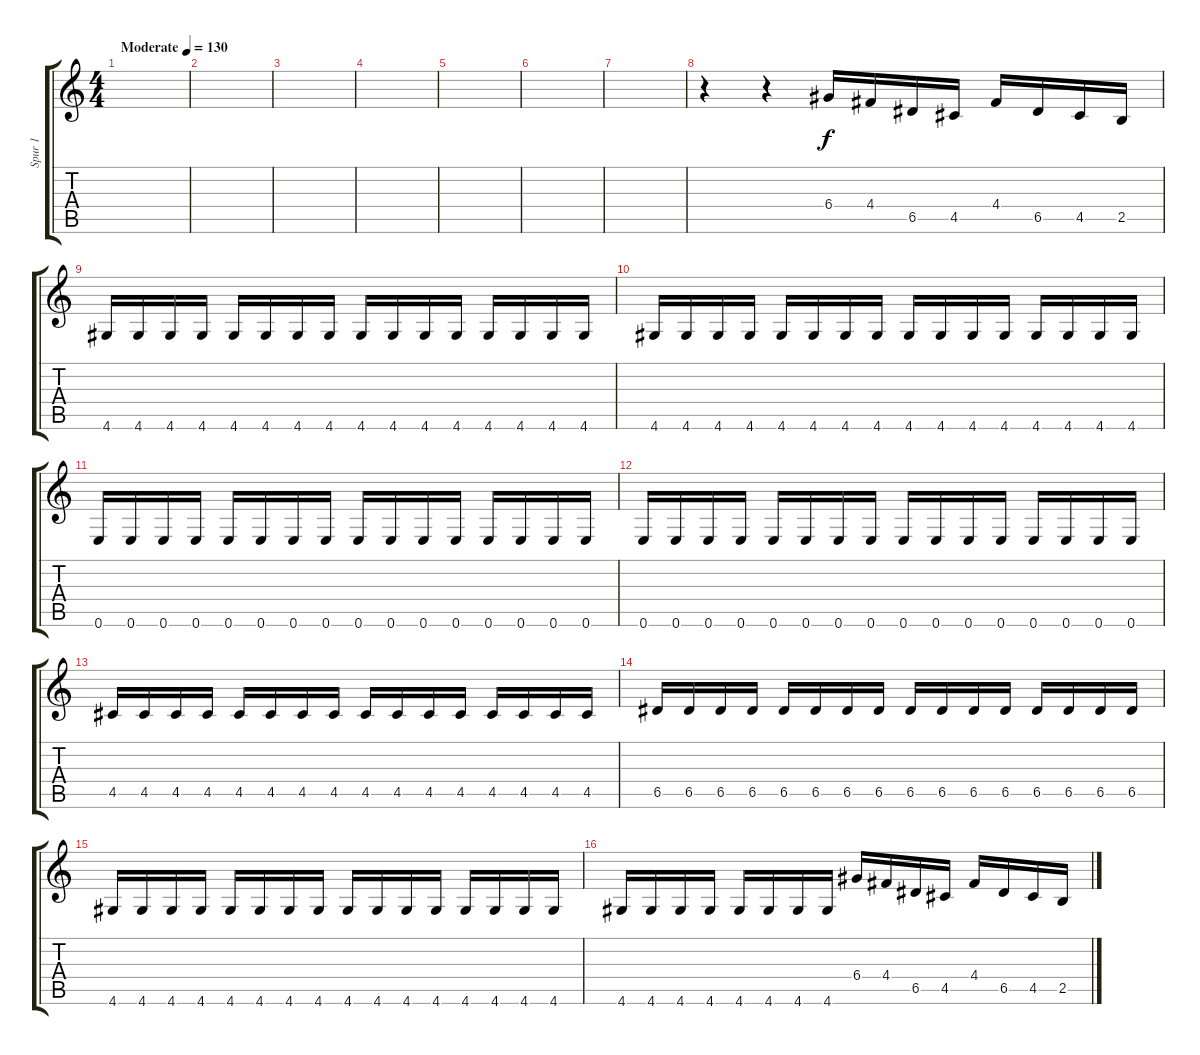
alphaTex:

\track ("Spur 1" "Spur 1") {instrument distortionguitar}
\staff {score tabs}
\tuning (E4 B3 G3 D3 A2 E2) {hide}
\ts (4 4)
\tempo (130 "Moderate")
\clef g2
\ks c
|
|
|
|
|
|
|
r.4 r.4 6.4.16 4.4.16 6.5.16 4.5.16 4.4.16 6.5.16 4.5.16 2.5.16 |
4.6.16 4.6.16 4.6.16 4.6.16 4.6.16 4.6.16 4.6.16 4.6.16 4.6.16 4.6.16 4.6.16 4.6.16 4.6.16 4.6.16 4.6.16 4.6.16 |
4.6.16 4.6.16 4.6.16 4.6.16 4.6.16 4.6.16 4.6.16 4.6.16 4.6.16 4.6.16 4.6.16 4.6.16 4.6.16 4.6.16 4.6.16 4.6.16 |
0.6.16 0.6.16 0.6.16 0.6.16 0.6.16 0.6.16 0.6.16 0.6.16 0.6.16 0.6.16 0.6.16 0.6.16 0.6.16 0.6.16 0.6.16 0.6.16 |
0.6.16 0.6.16 0.6.16 0.6.16 0.6.16 0.6.16 0.6.16 0.6.16 0.6.16 0.6.16 0.6.16 0.6.16 0.6.16 0.6.16 0.6.16 0.6.16 |
4.5.16 4.5.16 4.5.16 4.5.16 4.5.16 4.5.16 4.5.16 4.5.16 4.5.16 4.5.16 4.5.16 4.5.16 4.5.16 4.5.16 4.5.16 4.5.16 |
6.5.16 6.5.16 6.5.16 6.5.16 6.5.16 6.5.16 6.5.16 6.5.16 6.5.16 6.5.16 6.5.16 6.5.16 6.5.16 6.5.16 6.5.16 6.5.16 |
4.6.16 4.6.16 4.6.16 4.6.16 4.6.16 4.6.16 4.6.16 4.6.16 4.6.16 4.6.16 4.6.16 4.6.16 4.6.16 4.6.16 4.6.16 4.6.16 |
4.6.16 4.6.16 4.6.16 4.6.16 4.6.16 4.6.16 4.6.16 4.6.16 6.4.16 4.4.16 6.5.16 4.5.16 4.4.16 6.5.16 4.5.16 2.5.16
